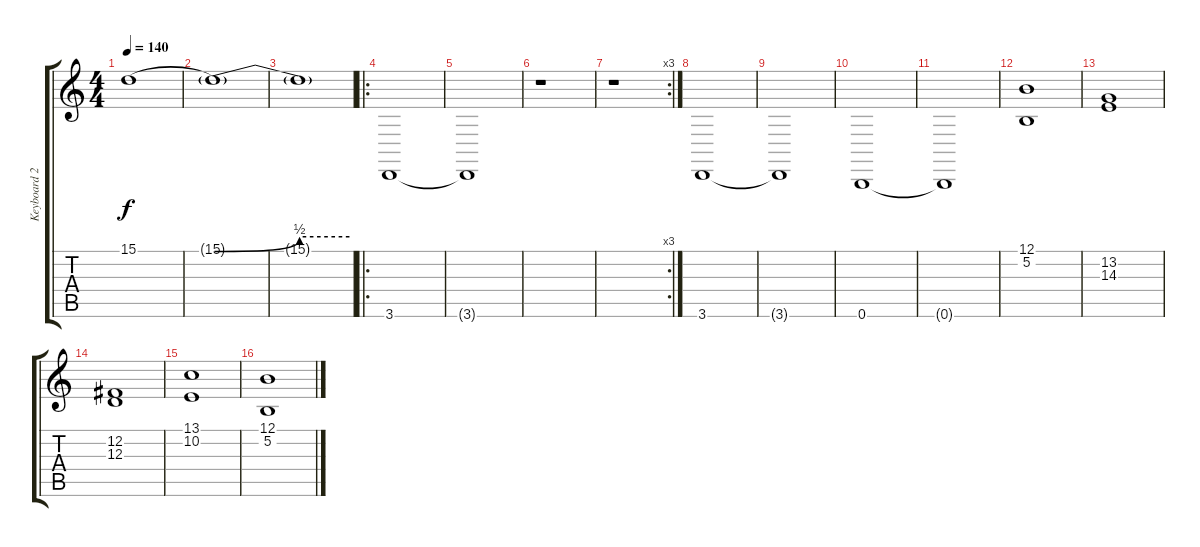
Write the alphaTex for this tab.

\track ("Keyboard 2" "Keyboard 2") {instrument synthstrings1}
\staff {score tabs}
\tuning (B3 Gb3 D3 A2 E2 B1) {hide}
\ts (4 4)
\tempo 140
\clef g2
\ks c
15.1{be (hold 0 0 60 0) t}.1{dy f} |
15.1{be (bend 0 0 60 2) t}.1 |
15.1{be (hold 0 2 60 2) t}.1 |
\ro
3.6.1{volume 6} |
3.6{t}.1 |
r.1 |
\rc 3
r.1 |
3.6.1 |
3.6{t}.1 |
0.6.1 |
0.6{t}.1 |
(12.1 5.2).1{volume 3} |
(13.2 14.3).1 |
(12.2 12.3).1 |
(13.1 10.2).1 |
(12.1 5.2).1
